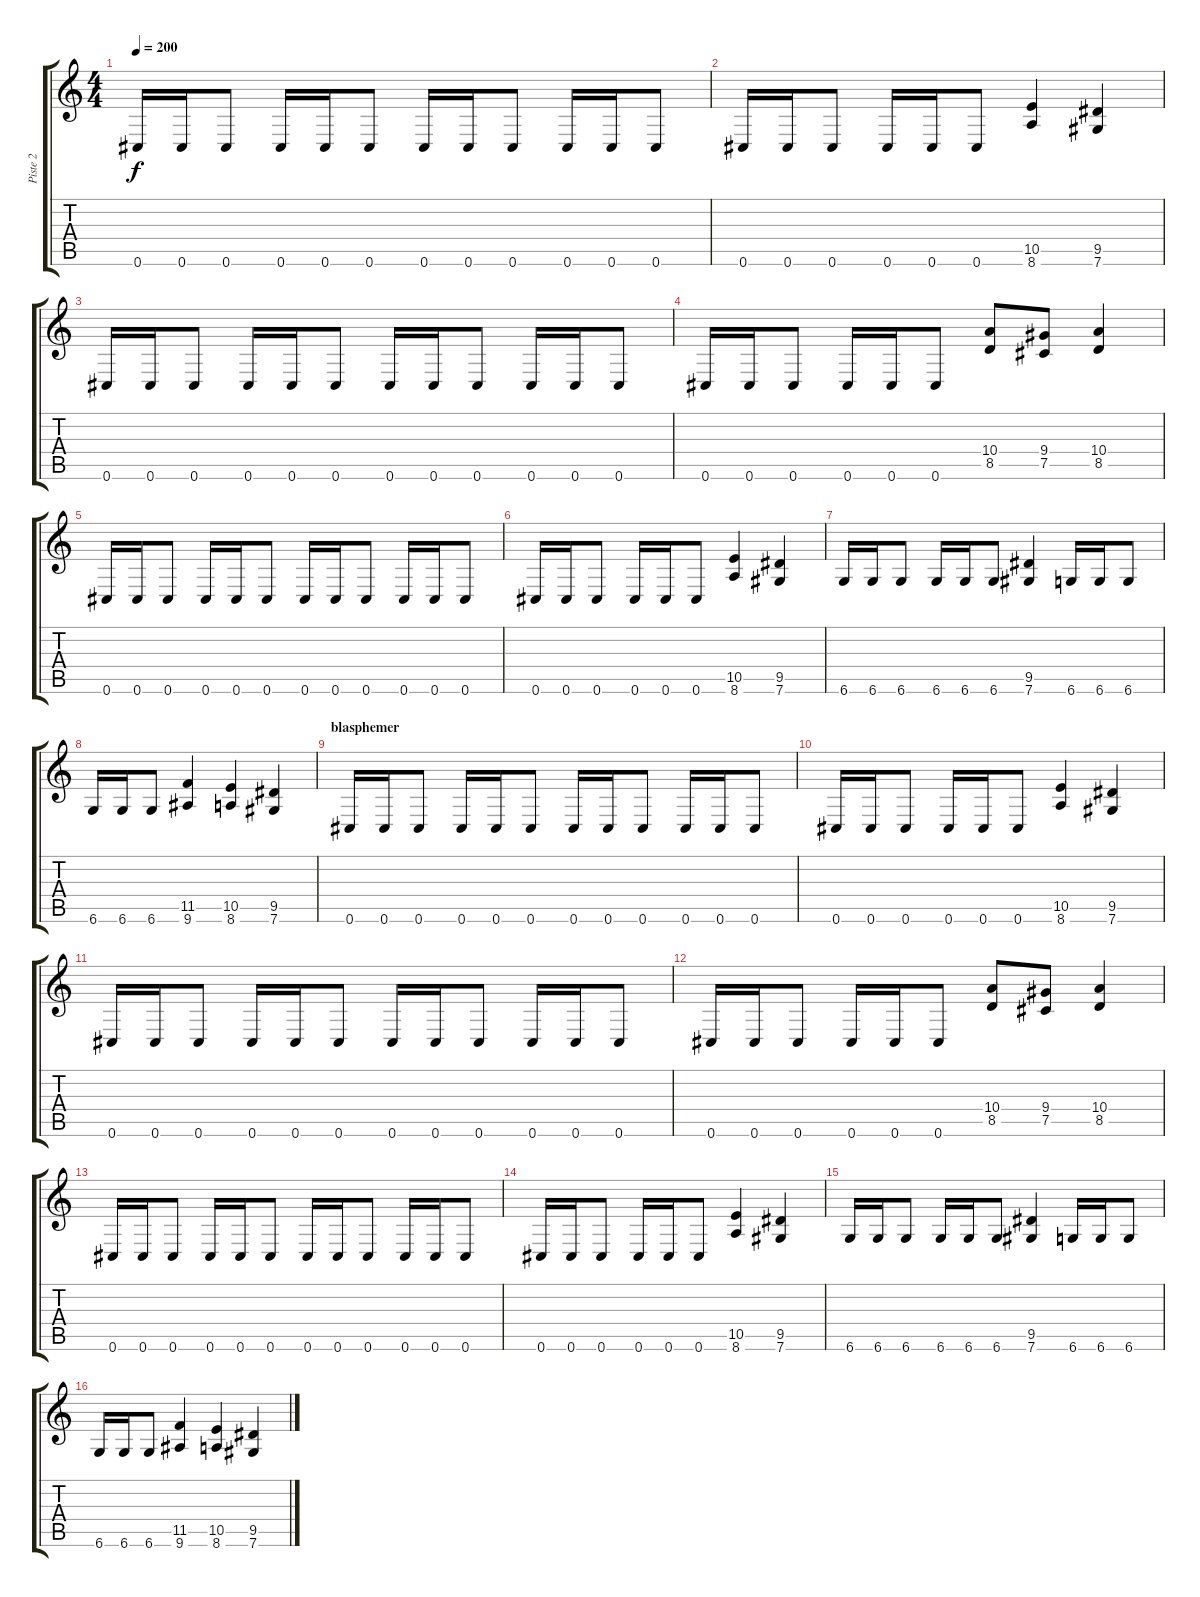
\track ("Piste 2" "Piste 2") {instrument distortionguitar}
\staff {score tabs}
\tuning (Db4 Ab3 E3 B2 Gb2 Db2) {hide}
\ts (4 4)
\tempo 200
\clef g2
\ks c
0.6.16{dy f instrument distortionguitar} 0.6.16 0.6.8 0.6.16 0.6.16 0.6.8 0.6.16 0.6.16 0.6.8 0.6.16 0.6.16 0.6.8 |
0.6.16 0.6.16 0.6.8 0.6.16 0.6.16 0.6.8 (10.5 8.6).4 (9.5 7.6).4 |
0.6.16 0.6.16 0.6.8 0.6.16 0.6.16 0.6.8 0.6.16 0.6.16 0.6.8 0.6.16 0.6.16 0.6.8 |
0.6.16 0.6.16 0.6.8 0.6.16 0.6.16 0.6.8 (10.4 8.5).8 (9.4 7.5).8 (10.4 8.5).4 |
0.6.16 0.6.16 0.6.8 0.6.16 0.6.16 0.6.8 0.6.16 0.6.16 0.6.8 0.6.16 0.6.16 0.6.8 |
0.6.16 0.6.16 0.6.8 0.6.16 0.6.16 0.6.8 (10.5 8.6).4 (9.5 7.6).4 |
6.6.16 6.6.16 6.6.8 6.6.16 6.6.16 6.6.8 (9.5 7.6).4 6.6.16 6.6.16 6.6.8 |
6.6.16 6.6.16 6.6.8 (11.5 9.6).4 (10.5 8.6).4 (9.5 7.6).4 |
\section ("" "blasphemer")
0.6.16 0.6.16 0.6.8 0.6.16 0.6.16 0.6.8 0.6.16 0.6.16 0.6.8 0.6.16 0.6.16 0.6.8 |
0.6.16 0.6.16 0.6.8 0.6.16 0.6.16 0.6.8 (10.5 8.6).4 (9.5 7.6).4 |
0.6.16 0.6.16 0.6.8 0.6.16 0.6.16 0.6.8 0.6.16 0.6.16 0.6.8 0.6.16 0.6.16 0.6.8 |
0.6.16 0.6.16 0.6.8 0.6.16 0.6.16 0.6.8 (10.4 8.5).8 (9.4 7.5).8 (10.4 8.5).4 |
0.6.16 0.6.16 0.6.8 0.6.16 0.6.16 0.6.8 0.6.16 0.6.16 0.6.8 0.6.16 0.6.16 0.6.8 |
0.6.16 0.6.16 0.6.8 0.6.16 0.6.16 0.6.8 (10.5 8.6).4 (9.5 7.6).4 |
6.6.16 6.6.16 6.6.8 6.6.16 6.6.16 6.6.8 (9.5 7.6).4 6.6.16 6.6.16 6.6.8 |
6.6.16 6.6.16 6.6.8 (11.5 9.6).4 (10.5 8.6).4 (9.5 7.6).4
